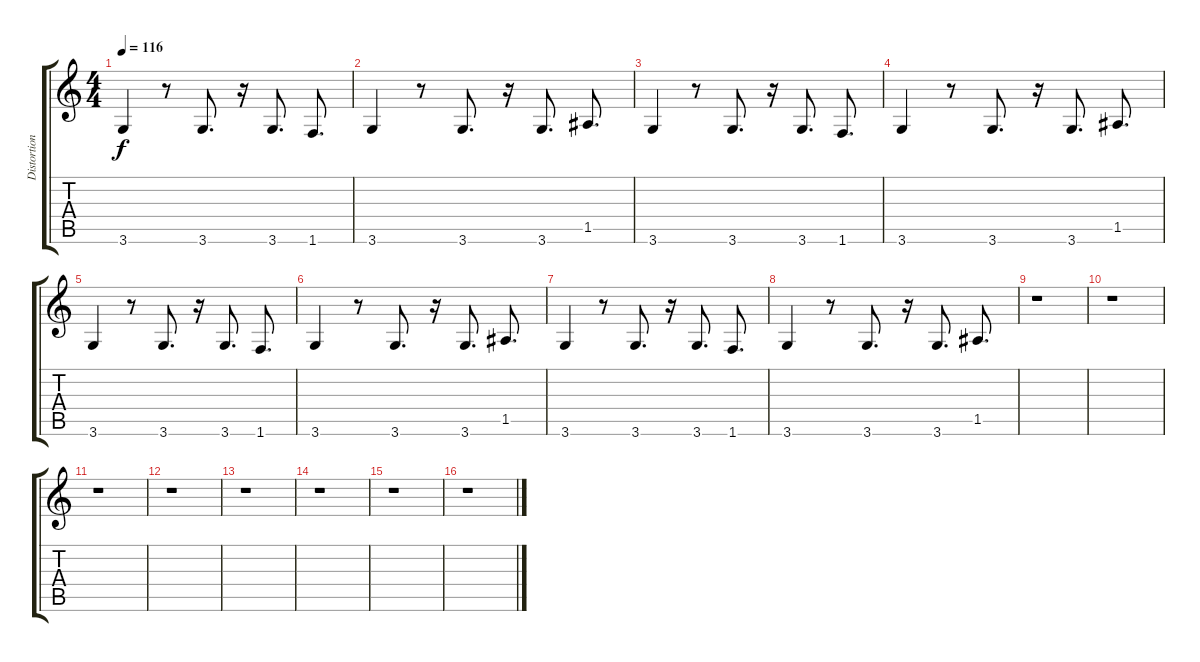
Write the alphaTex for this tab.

\track ("Distortion GT." "Distortion") {instrument distortionguitar}
\staff {score tabs}
\tuning (E4 B3 G3 D3 A2 E2) {hide}
\ts (4 4)
\tempo 116
\clef g2
\ks c
3.6.4{dy f} r.8 3.6.8{d} r.16 3.6.8{d} 1.6.8{d} |
3.6.4 r.8 3.6.8{d} r.16 3.6.8{d} 1.5.8{d} |
3.6.4 r.8 3.6.8{d} r.16 3.6.8{d} 1.6.8{d} |
3.6.4 r.8 3.6.8{d} r.16 3.6.8{d} 1.5.8{d} |
3.6.4 r.8 3.6.8{d} r.16 3.6.8{d} 1.6.8{d} |
3.6.4 r.8 3.6.8{d} r.16 3.6.8{d} 1.5.8{d} |
3.6.4 r.8 3.6.8{d} r.16 3.6.8{d} 1.6.8{d} |
3.6.4 r.8 3.6.8{d} r.16 3.6.8{d} 1.5.8{d} |
r.1 |
r.1 |
r.1 |
r.1 |
r.1 |
r.1 |
r.1 |
r.1
